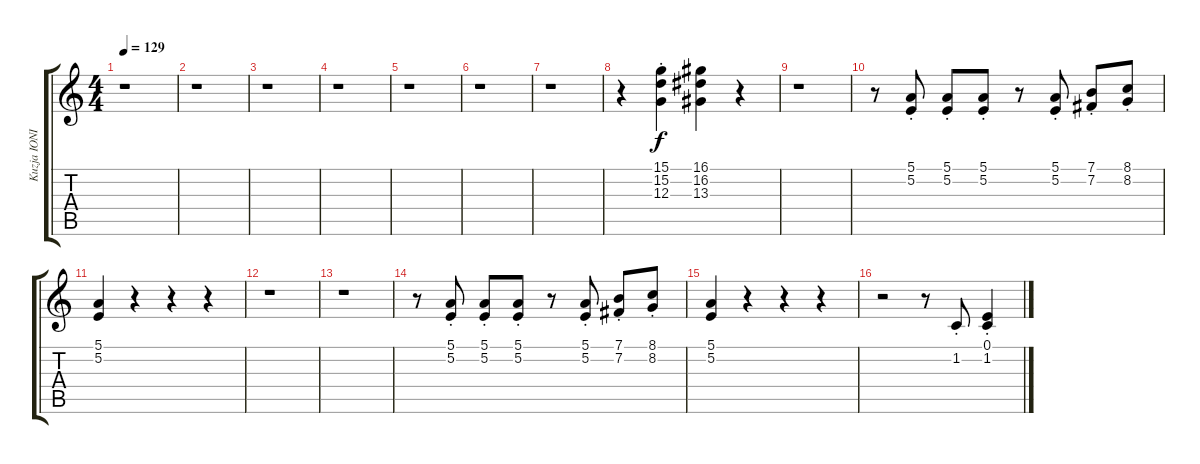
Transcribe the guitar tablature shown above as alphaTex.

\track ("Kuzja IONIKA" "Kuzja IONI") {instrument reedorgan}
\staff {score tabs}
\tuning (E4 B3 G3 D3 A2 E2) {hide}
\ts (4 4)
\tempo 129
\clef g2
\ks c
r.1{dy f} |
r.1 |
r.1 |
r.1 |
r.1 |
r.1 |
r.1 |
r.4 (15.1{st} 15.2{st} 12.3{st}).4 (16.1 16.2 13.3).4 r.4 |
r.1 |
r.8 (5.1{st} 5.2{st}).8 (5.1{st} 5.2{st}).8 (5.1{st} 5.2{st}).8 r.8 (5.1{st} 5.2{st}).8 (7.1{st} 7.2{st}).8 (8.1{st} 8.2{st}).8 |
(5.1 5.2).4 r.4 r.4 r.4 |
r.1 |
r.1 |
r.8 (5.1{st} 5.2{st}).8 (5.1{st} 5.2{st}).8 (5.1{st} 5.2{st}).8 r.8 (5.1{st} 5.2{st}).8 (7.1{st} 7.2{st}).8 (8.1{st} 8.2{st}).8 |
(5.1 5.2).4 r.4 r.4 r.4 |
r.2 r.8 1.2{st}.8 (0.1{st} 1.2).4
